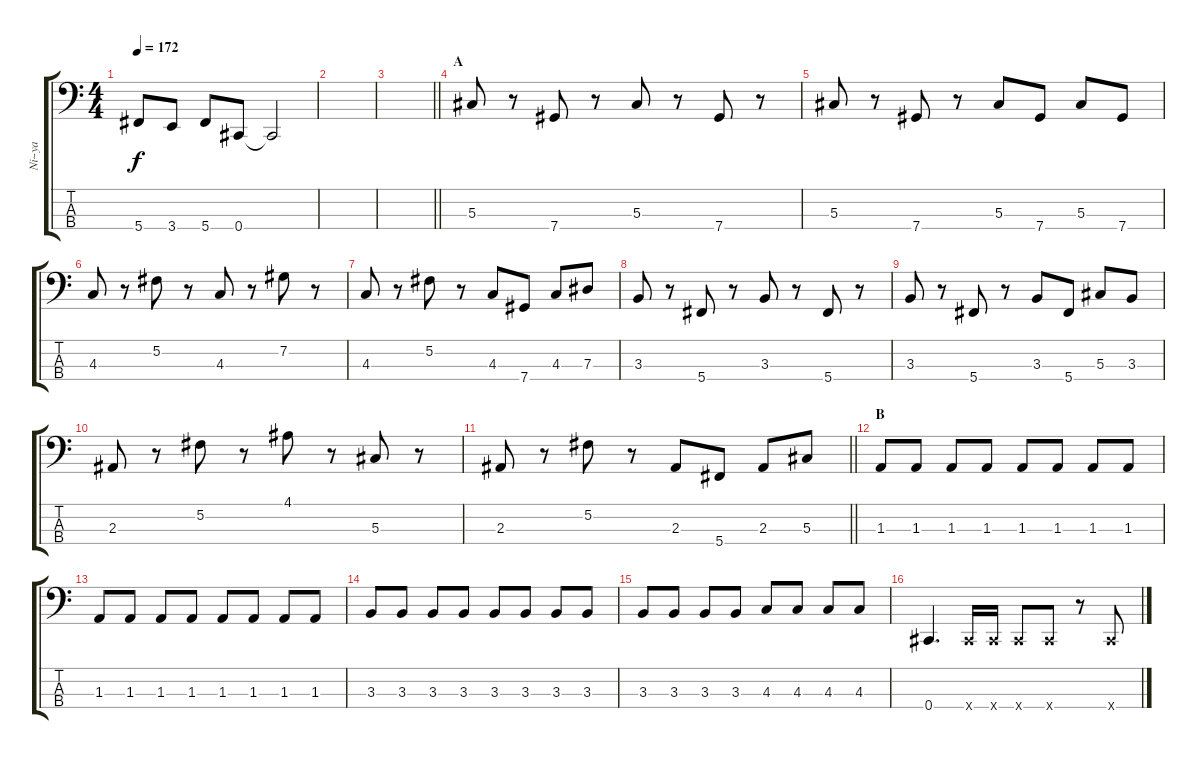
\track ("Ni~ya" "Ni~ya") {instrument electricbasspick}
\staff {score tabs}
\tuning (Gb2 Db2 Ab1 Db1) {hide}
\ts (4 4)
\tempo 172
\clef f4
\ks c
5.4.8{dy f} 3.4.8 5.4.8 0.4.8 0.4{t}.2 |
|
\barLineRight lightlight
|
\section ("" "A")
5.3.8 r.8 7.4.8 r.8 5.3.8 r.8 7.4.8 r.8 |
5.3.8 r.8 7.4.8 r.8 5.3.8 7.4.8 5.3.8 7.4.8 |
4.3.8 r.8 5.2.8 r.8 4.3.8 r.8 7.2.8 r.8 |
4.3.8 r.8 5.2.8 r.8 4.3.8 7.4.8 4.3.8 7.3.8 |
3.3.8 r.8 5.4.8 r.8 3.3.8 r.8 5.4.8 r.8 |
3.3.8 r.8 5.4.8 r.8 3.3.8 5.4.8 5.3.8 3.3.8 |
2.3.8 r.8 5.2.8 r.8 4.1.8 r.8 5.3.8 r.8 |
\barLineRight lightlight
2.3.8 r.8 5.2.8 r.8 2.3.8 5.4.8 2.3.8 5.3.8 |
\section ("" "B")
1.3.8 1.3.8 1.3.8 1.3.8 1.3.8 1.3.8 1.3.8 1.3.8 |
1.3.8 1.3.8 1.3.8 1.3.8 1.3.8 1.3.8 1.3.8 1.3.8 |
3.3.8 3.3.8 3.3.8 3.3.8 3.3.8 3.3.8 3.3.8 3.3.8 |
3.3.8 3.3.8 3.3.8 3.3.8 4.3.8 4.3.8 4.3.8 4.3.8 |
0.4.4{d} 0.4{x}.16 0.4{x}.16 0.4{x}.8 0.4{x}.8 r.8 0.4{x}.8
